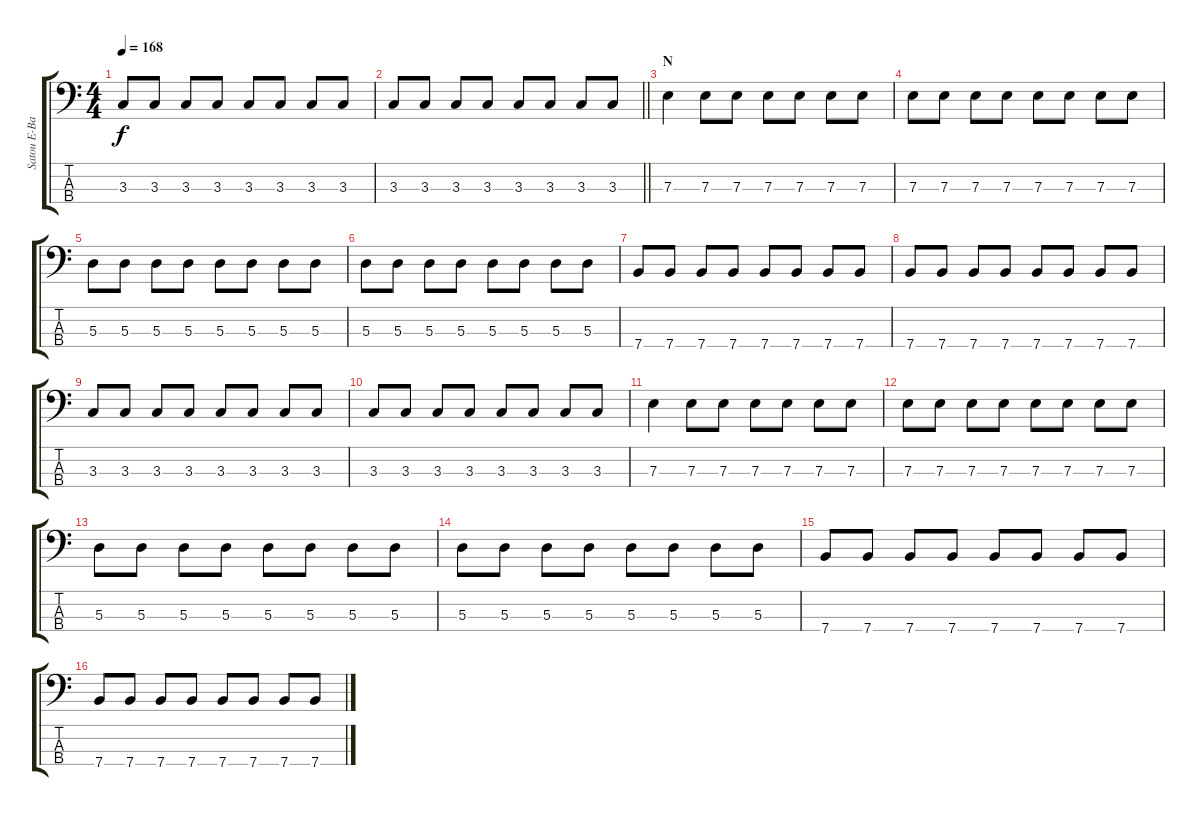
\track ("Satou E-Bass" "Satou E-Ba") {instrument electricbassfinger}
\staff {score tabs}
\tuning (G2 D2 A1 E1) {hide}
\ts (4 4)
\tempo 168
\clef f4
\ks c
3.3.8{dy f} 3.3.8 3.3.8 3.3.8 3.3.8 3.3.8 3.3.8 3.3.8 |
\barLineRight lightlight
3.3.8 3.3.8 3.3.8 3.3.8 3.3.8 3.3.8 3.3.8 3.3.8 |
\section ("" "N")
7.3.4 7.3.8 7.3.8 7.3.8 7.3.8 7.3.8 7.3.8 |
7.3.8 7.3.8 7.3.8 7.3.8 7.3.8 7.3.8 7.3.8 7.3.8 |
5.3.8 5.3.8 5.3.8 5.3.8 5.3.8 5.3.8 5.3.8 5.3.8 |
5.3.8 5.3.8 5.3.8 5.3.8 5.3.8 5.3.8 5.3.8 5.3.8 |
7.4.8 7.4.8 7.4.8 7.4.8 7.4.8 7.4.8 7.4.8 7.4.8 |
7.4.8 7.4.8 7.4.8 7.4.8 7.4.8 7.4.8 7.4.8 7.4.8 |
3.3.8 3.3.8 3.3.8 3.3.8 3.3.8 3.3.8 3.3.8 3.3.8 |
3.3.8 3.3.8 3.3.8 3.3.8 3.3.8 3.3.8 3.3.8 3.3.8 |
7.3.4 7.3.8 7.3.8 7.3.8 7.3.8 7.3.8 7.3.8 |
7.3.8 7.3.8 7.3.8 7.3.8 7.3.8 7.3.8 7.3.8 7.3.8 |
5.3.8 5.3.8 5.3.8 5.3.8 5.3.8 5.3.8 5.3.8 5.3.8 |
5.3.8 5.3.8 5.3.8 5.3.8 5.3.8 5.3.8 5.3.8 5.3.8 |
7.4.8 7.4.8 7.4.8 7.4.8 7.4.8 7.4.8 7.4.8 7.4.8 |
7.4.8 7.4.8 7.4.8 7.4.8 7.4.8 7.4.8 7.4.8 7.4.8
